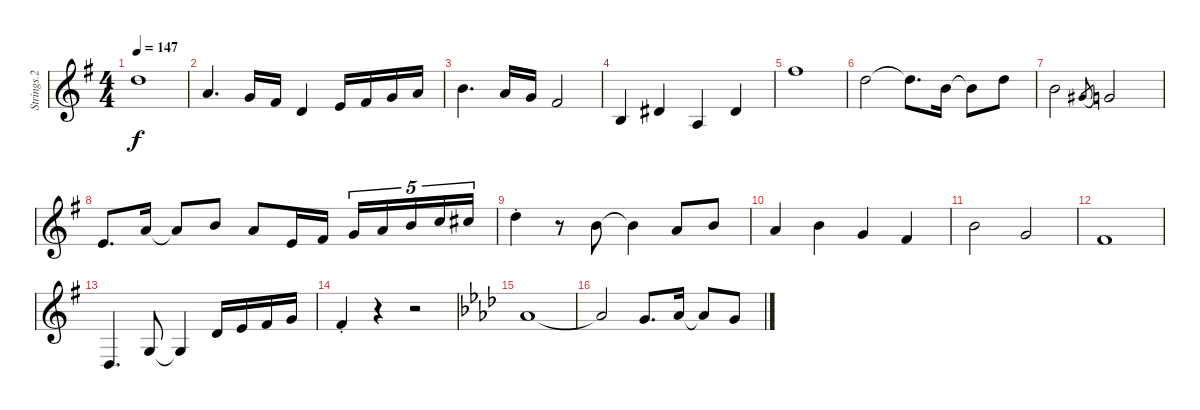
\track ("Strings.2" "Strings.2") {instrument stringensemble2}
\staff {score}
\tuning (E4 B3 G3 D3 A2 E2) {hide}
\ts (4 4)
\tempo 147
\clef g2
\ks eminor
10.1.1{dy f} |
5.1.4{d} 3.1.16 2.1.16 3.2.4 0.1.16 2.1.16 3.1.16 5.1.16 |
7.1.4{d} 5.1.16 3.1.16 2.1.2 |
0.2.4 4.2.4 2.3.4 4.2.4 |
14.1.1 |
10.1.2 10.1{t}.8{d} 7.1.16 7.1{t}.8 10.1.8 |
7.1.2 4.1{h}.8{gr} 3.1.2 |
0.1.8{d} 5.1.16 5.1{t}.8 7.1.8 5.1.8 0.1.16 2.1.16 3.1.16{tu (5 4)} 5.1.16{tu (5 4)} 7.1.16{tu (5 4)} 8.1.16{tu (5 4)} 9.1.16{tu (5 4)} |
10.1{st}.4 r.8 7.1.8 7.1{t}.4 5.1.8 7.1.8 |
5.1.4 7.1.4 3.1.4 2.1.4 |
7.1.2 3.1.2 |
2.1.1 |
0.4.4{d} 0.3.8 0.3{t}.4 3.2.16 0.1.16 2.1.16 3.1.16 |
2.1{st}.4 r.4 r.2 |
\ks fminor
4.1.1 |
4.1{t}.2 3.1.8{d} 4.1.16 4.1{t}.8 3.1.8
